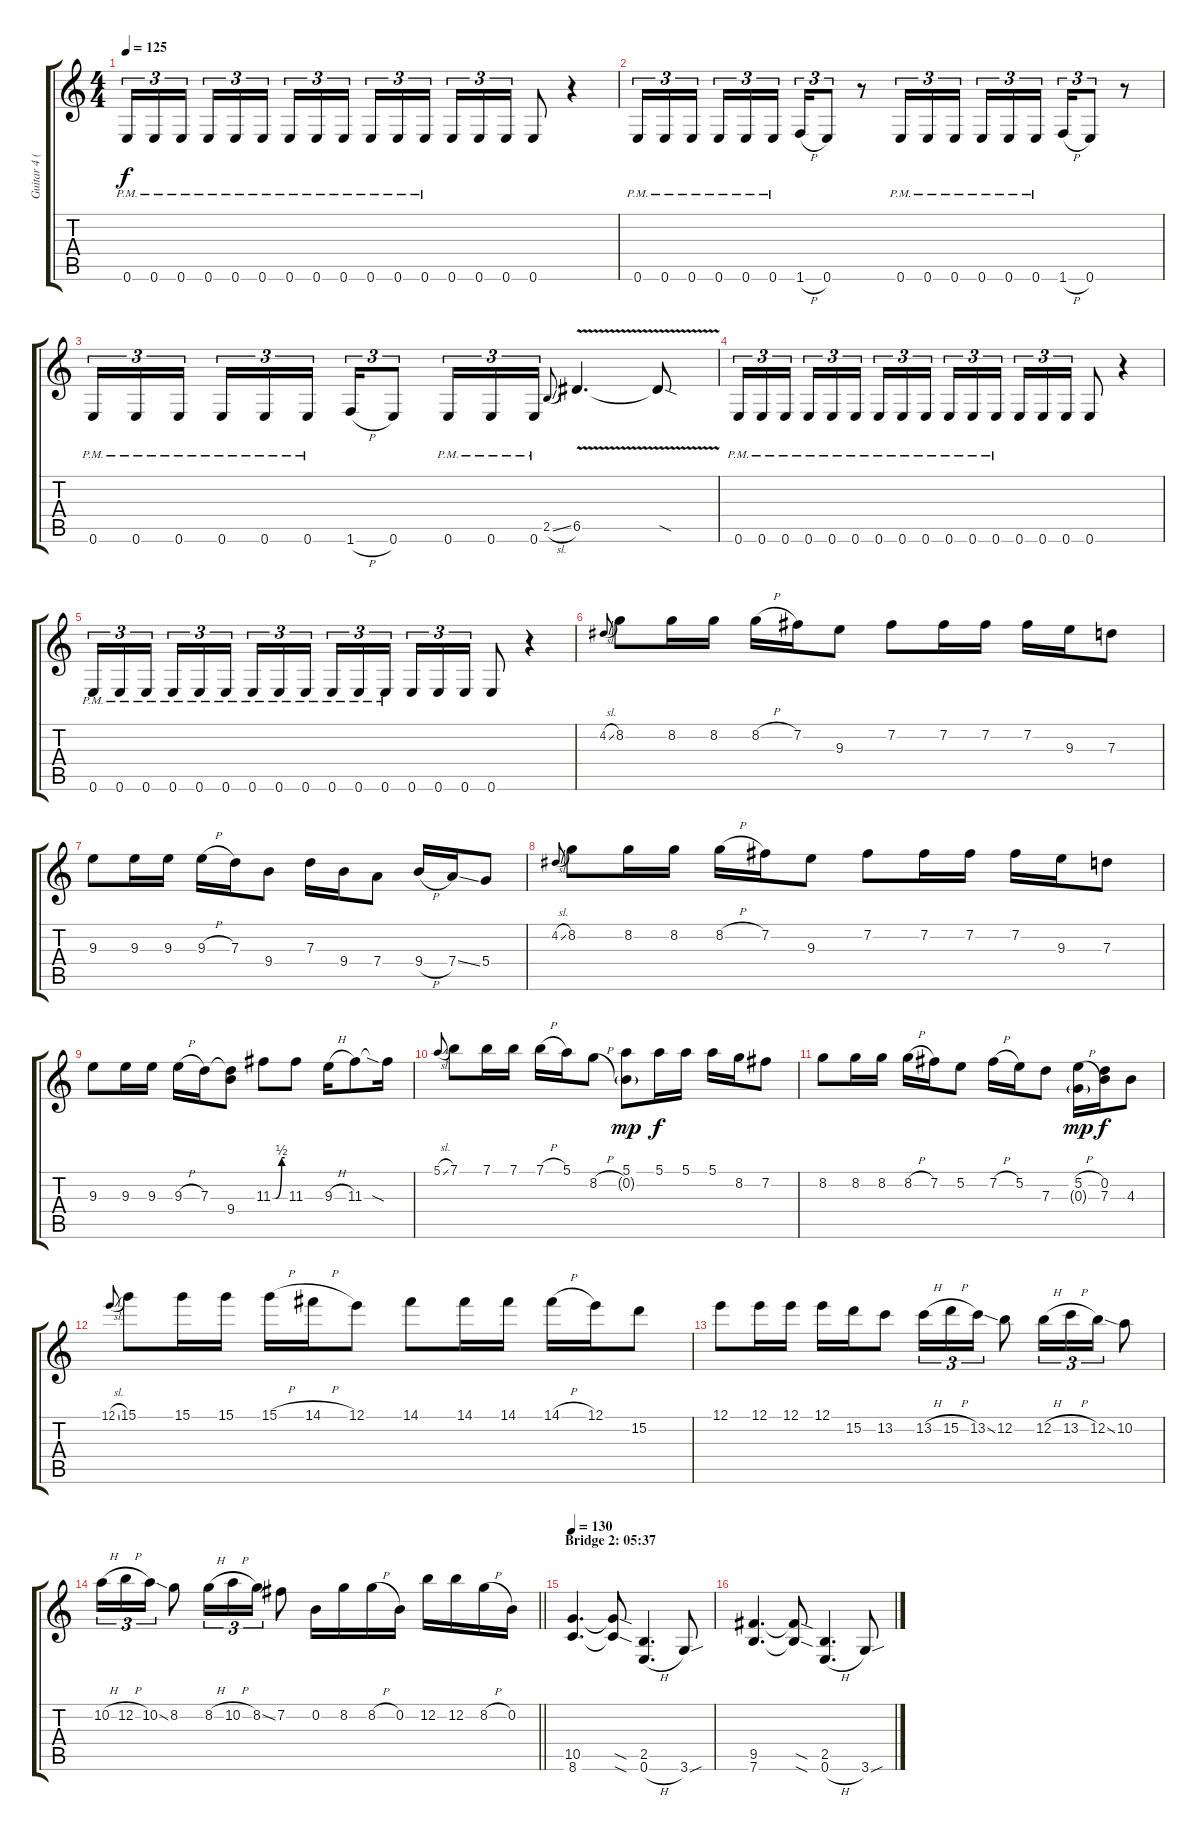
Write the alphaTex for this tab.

\track ("Guitar 4 (Distortion)" "Guitar 4 (") {instrument distortionguitar}
\staff {score tabs}
\tuning (E4 B3 G3 D3 A2 E2) {hide}
\ts (4 4)
\tempo 125
\clef g2
\ks c
0.6{pm}.16{tu (3 2) dy f} 0.6{pm}.16{tu (3 2)} 0.6{pm}.16{tu (3 2) beam splitsecondary} 0.6{pm}.16{tu (3 2)} 0.6{pm}.16{tu (3 2)} 0.6{pm}.16{tu (3 2)} 0.6{pm}.16{tu (3 2)} 0.6{pm}.16{tu (3 2)} 0.6{pm}.16{tu (3 2) beam splitsecondary} 0.6{pm}.16{tu (3 2)} 0.6{pm}.16{tu (3 2)} 0.6{pm}.16{tu (3 2)} 0.6.16{tu (3 2)} 0.6.16{tu (3 2)} 0.6.16{tu (3 2)} 0.6.8 r.4 |
0.6{pm}.16{tu (3 2)} 0.6{pm}.16{tu (3 2)} 0.6{pm}.16{tu (3 2) beam splitsecondary} 0.6{pm}.16{tu (3 2)} 0.6{pm}.16{tu (3 2)} 0.6{pm}.16{tu (3 2)} 1.6{h}.16{tu (3 2)} 0.6.8{tu (3 2)} r.8 0.6{pm}.16{tu (3 2)} 0.6{pm}.16{tu (3 2)} 0.6{pm}.16{tu (3 2) beam splitsecondary} 0.6{pm}.16{tu (3 2)} 0.6{pm}.16{tu (3 2)} 0.6{pm}.16{tu (3 2)} 1.6{h}.16{tu (3 2)} 0.6.8{tu (3 2)} r.8 |
0.6{pm}.16{tu (3 2)} 0.6{pm}.16{tu (3 2)} 0.6{pm}.16{tu (3 2) beam splitsecondary} 0.6{pm}.16{tu (3 2)} 0.6{pm}.16{tu (3 2)} 0.6{pm}.16{tu (3 2)} 1.6{h}.16{tu (3 2)} 0.6.8{tu (3 2)} 0.6{pm}.16{tu (3 2)} 0.6{pm}.16{tu (3 2)} 0.6{pm}.16{tu (3 2)} 2.5{sl}.8{gr onbeat} 6.5{v}.4{d} 6.5{sod t}.8 |
0.6{pm}.16{tu (3 2)} 0.6{pm}.16{tu (3 2)} 0.6{pm}.16{tu (3 2) beam splitsecondary} 0.6{pm}.16{tu (3 2)} 0.6{pm}.16{tu (3 2)} 0.6{pm}.16{tu (3 2)} 0.6{pm}.16{tu (3 2)} 0.6{pm}.16{tu (3 2)} 0.6{pm}.16{tu (3 2) beam splitsecondary} 0.6{pm}.16{tu (3 2)} 0.6{pm}.16{tu (3 2)} 0.6{pm}.16{tu (3 2)} 0.6.16{tu (3 2)} 0.6.16{tu (3 2)} 0.6.16{tu (3 2)} 0.6.8 r.4 |
0.6{pm}.16{tu (3 2)} 0.6{pm}.16{tu (3 2)} 0.6{pm}.16{tu (3 2) beam splitsecondary} 0.6{pm}.16{tu (3 2)} 0.6{pm}.16{tu (3 2)} 0.6{pm}.16{tu (3 2)} 0.6{pm}.16{tu (3 2)} 0.6{pm}.16{tu (3 2)} 0.6{pm}.16{tu (3 2) beam splitsecondary} 0.6{pm}.16{tu (3 2)} 0.6{pm}.16{tu (3 2)} 0.6{pm}.16{tu (3 2)} 0.6.16{tu (3 2)} 0.6.16{tu (3 2)} 0.6.16{tu (3 2)} 0.6.8 r.4 |
4.2{sl}.8{gr onbeat} 8.2.8 8.2.16 8.2.16 8.2{h}.16 7.2.16 9.3.8 7.2.8 7.2.16 7.2.16 7.2.16 9.3.16 7.3.8 |
9.3.8 9.3.16 9.3.16 9.3{h}.16 7.3.16 9.4.8 7.3.16 9.4.16 7.4.8 9.4{h}.16 7.4{ss}.16 5.4.8 |
4.2{sl}.8{gr onbeat} 8.2.8 8.2.16 8.2.16 8.2{h}.16 7.2.16 9.3.8 7.2.8 7.2.16 7.2.16 7.2.16 9.3.16 7.3.8 |
9.3.8 9.3.16 9.3.16 9.3{h}.16 7.3.16 (7.3{t} 9.4).8 11.3{be (custom 0 0 15 0 45 2 60 2)}.8 11.3.8 9.3{h}.16 11.3.8 11.3{sia t}.16 |
5.1{sl}.8{gr onbeat} 7.1.8 7.1.16 7.1.16 7.1{h}.16 5.1.16 8.2{h}.8 (5.1 0.2{g}).8{dy mp} 5.1.16{dy f} 5.1.16 5.1.16 8.2.16 7.2.8 |
8.2.8 8.2.16 8.2.16 8.2{h}.16 7.2.16 5.2.8 7.2{h}.16 5.2.16 7.3.8 (5.2{h} 0.3{g}).16{dy mp} (0.2 7.3).16{dy f} 4.3.8 |
12.1{sl}.8{gr onbeat} 15.1.8 15.1.16 15.1.16 15.1{h}.16 14.1{h}.16 12.1.8 14.1.8 14.1.16 14.1.16 14.1{h}.16 12.1.16 15.2.8 |
12.1.8 12.1.16 12.1.16 12.1.16 15.2.16 13.2.8 13.2{h}.16{tu (3 2)} 15.2{h}.16{tu (3 2)} 13.2{ss}.16{tu (3 2)} 12.2.8 12.2{h}.16{tu (3 2)} 13.2{h}.16{tu (3 2)} 12.2{ss}.16{tu (3 2)} 10.2.8 |
\barLineRight lightlight
10.2{h}.16{tu (3 2)} 12.2{h}.16{tu (3 2)} 10.2{ss}.16{tu (3 2)} 8.2.8 8.2{h}.16{tu (3 2)} 10.2{h}.16{tu (3 2)} 8.2{ss}.16{tu (3 2)} 7.2.8 0.2.16 8.2.16 8.2{h}.16 0.2.16 12.2.16 12.2.16 8.2{h}.16 0.2.16 |
\section ("" "Bridge 2: 05:37")
\tempo 130
(10.5 8.6).4{d} (10.5{sod t} 8.6{sod t}).8 (2.5 0.6{h}).4{d} 3.6{sou}.8 |
(9.5 7.6).4{d} (9.5{sod t} 7.6{sod t}).8 (2.5 0.6{h}).4{d} 3.6{sou}.8
